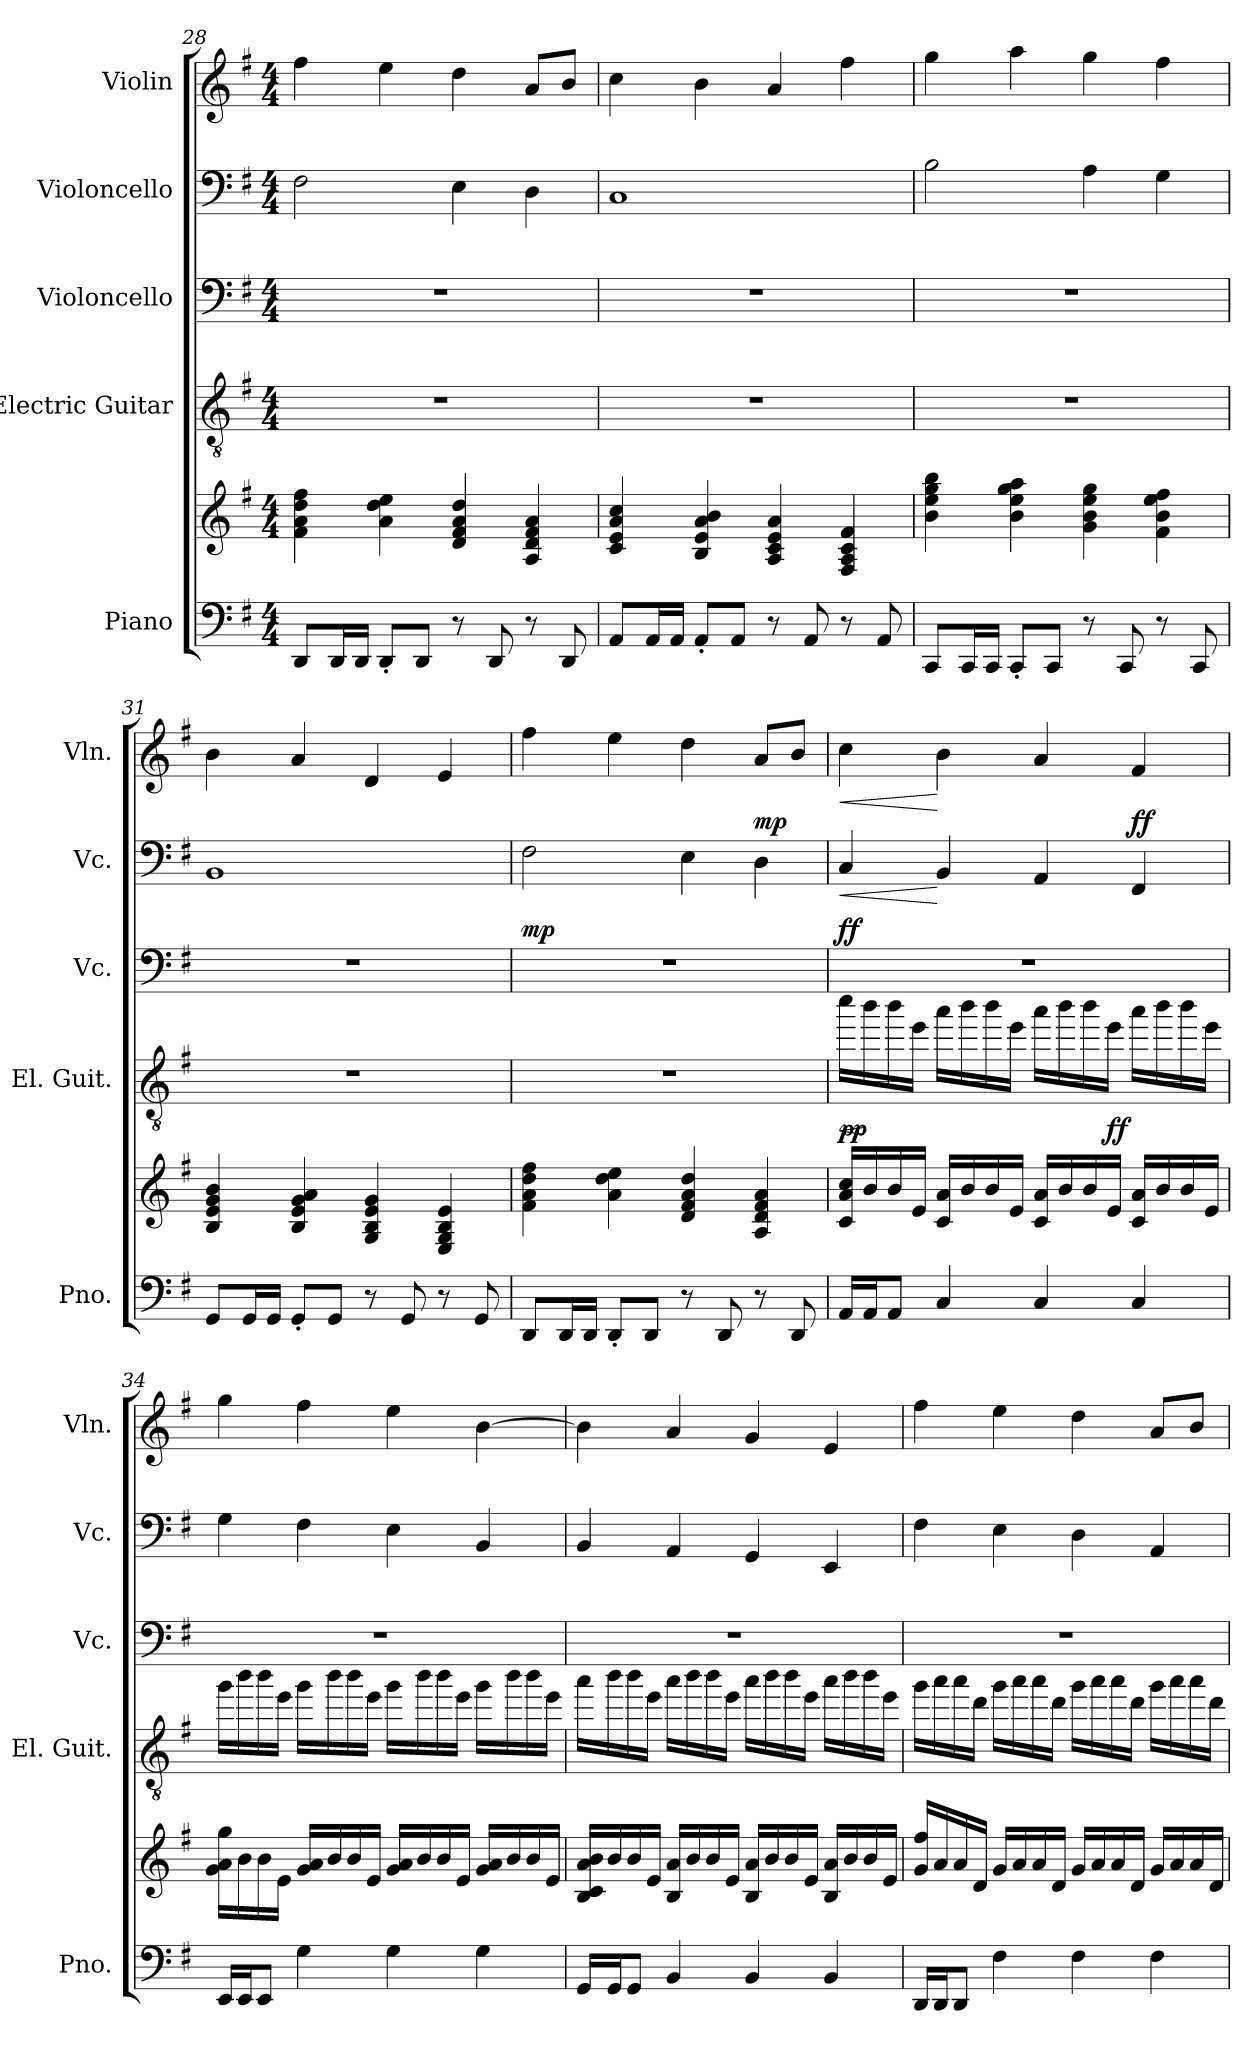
**kern	**kern	**kern	**dynam	**kern	**dynam	**kern	**dynam	**kern	**dynam
*part5	*part5	*part4	*part4	*part3	*part3	*part2	*part2	*part1	*part1
*staff6	*staff5	*staff4	*staff4	*staff3	*staff3	*staff2	*staff2	*staff1	*staff1
*I"Piano	*	*I"Electric Guitar	*	*I"Violoncello	*	*I"Violoncello	*	*I"Violin	*
*I'Pno.	*	*I'El. Guit.	*	*I'Vc.	*	*I'Vc.	*	*I'Vln.	*
*clefF4	*clefG2	*clefGv2	*	*clefF4	*	*clefF4	*	*clefG2	*
*k[f#]	*k[f#]	*k[f#]	*	*k[f#]	*	*k[f#]	*	*k[f#]	*
*M4/4	*M4/4	*M4/4	*	*M4/4	*	*M4/4	*	*M4/4	*
=28	=28	=28	=28	=28	=28	=28	=28	=28	=28
8DD/L	4f#\ 4a\ 4dd\ 4ff#\	1r	.	1r	.	2F#\	.	4ff#\	.
16DD/L	.	.	.	.	.	.	.	.	.
16DD/JJ	.	.	.	.	.	.	.	.	.
8DD'/L	4a\ 4dd\ 4ee\	.	.	.	.	.	.	4ee\	.
8DD/J	.	.	.	.	.	.	.	.	.
8r	4d/ 4f#/ 4a/ 4dd/	.	.	.	.	4E\	.	4dd\	.
8DD/	.	.	.	.	.	.	.	.	.
8r	4A/ 4d/ 4f#/ 4a/	.	.	.	.	4D\	.	8a/L	.
8DD/	.	.	.	.	.	.	.	8b/J	.
!!LO:PB:g=z
=29	=29	=29	=29	=29	=29	=29	=29	=29	=29
8AA/L	4c/ 4e/ 4a/ 4cc/	1r	.	1r	.	1C	.	4cc\	.
16AA/L	.	.	.	.	.	.	.	.	.
16AA/JJ	.	.	.	.	.	.	.	.	.
8AA'/L	4B/ 4e/ 4a/ 4b/	.	.	.	.	.	.	4b\	.
8AA/J	.	.	.	.	.	.	.	.	.
8r	4A/ 4c/ 4e/ 4a/	.	.	.	.	.	.	4a/	.
8AA/	.	.	.	.	.	.	.	.	.
8r	4F#/ 4A/ 4c/ 4f#/	.	.	.	.	.	.	4ff#\	.
8AA/	.	.	.	.	.	.	.	.	.
=30	=30	=30	=30	=30	=30	=30	=30	=30	=30
8CC/L	4b\ 4ee\ 4gg\ 4bb\	1r	.	1r	.	2B\	.	4gg\	.
16CC/L	.	.	.	.	.	.	.	.	.
16CC/JJ	.	.	.	.	.	.	.	.	.
8CC'/L	4b\ 4ee\ 4gg\ 4aa\	.	.	.	.	.	.	4aa\	.
8CC/J	.	.	.	.	.	.	.	.	.
8r	4g\ 4b\ 4ee\ 4gg\	.	.	.	.	4A\	.	4gg\	.
8CC/	.	.	.	.	.	.	.	.	.
8r	4f#\ 4b\ 4ee\ 4ff#\	.	.	.	.	4G\	.	4ff#\	.
8CC/	.	.	.	.	.	.	.	.	.
=31	=31	=31	=31	=31	=31	=31	=31	=31	=31
8GG/L	4B/ 4e/ 4g/ 4b/	1r	.	1r	.	1BB	.	4b\	.
16GG/L	.	.	.	.	.	.	.	.	.
16GG/JJ	.	.	.	.	.	.	.	.	.
8GG'/L	4B/ 4e/ 4g/ 4a/	.	.	.	.	.	.	4a/	.
8GG/J	.	.	.	.	.	.	.	.	.
8r	4G/ 4B/ 4e/ 4g/	.	.	.	.	.	.	4d/	.
8GG/	.	.	.	.	.	.	.	.	.
8r	4E/ 4G/ 4B/ 4e/	.	.	.	.	.	.	4e/	.
8GG/	.	.	.	.	.	.	.	.	.
!!LO:LB:g=z
=32	=32	=32	=32	=32	=32	=32	=32	=32	=32
!	!	!	!	!	!LO:DY:a	!	!	!	!
8DD/L	4f#\ 4a\ 4dd\ 4ff#\	1r	.	1r	mp	2F#\	.	4ff#\	.
16DD/L	.	.	.	.	.	.	.	.	.
16DD/JJ	.	.	.	.	.	.	.	.	.
8DD'/L	4a\ 4dd\ 4ee\	.	.	.	.	.	.	4ee\	.
8DD/J	.	.	.	.	.	.	.	.	.
8r	4d/ 4f#/ 4a/ 4dd/	.	.	.	.	4E\	.	4dd\	.
8DD/	.	.	.	.	.	.	.	.	.
!	!	!	!	!	!	!	!LO:DY:a	!	!
8r	4A/ 4d/ 4f#/ 4a/	.	.	.	.	4D\	mp	8a/L	.
8DD/	.	.	.	.	.	.	.	8b/J	.
=33	=33	=33	=33	=33	=33	=33	=33	=33	=33
!	!	!	!LO:HP:b	!	!	!	!LO:HP:b	!	!LO:HP:b
!	!	!	!LO:DY:n=1:b	!	!LO:DY:a	!	!	!	!
16AA/LL	16c/ 16a/ 16cc/LL	16ccc\LL	< pp	1r	ff	4C/	<	4cc\	<
16AA/J	16b/	16bb\	[	.	.	.	.	.	.
8AA/J	16b/	16bb\	.	.	.	.	.	.	.
.	16e/JJ	16ee\JJ	.	.	.	.	.	.	.
4C/	16c/ 16a/LL	16aa\LL	.	.	.	4BB/	[	4b\	[
.	16b/	16bb\	.	.	.	.	.	.	.
.	16b/	16bb\	.	.	.	.	.	.	.
.	16e/JJ	16ee\JJ	.	.	.	.	.	.	.
4C/	16c/ 16a/LL	16aa\LL	.	.	.	4AA/	.	4a/	.
.	16b/	16bb\	.	.	.	.	.	.	.
.	16b/	16bb\	.	.	.	.	.	.	.
!	!	!	!LO:DY:n=2:b	!	!	!	!	!	!
.	16e/JJ	16ee\JJ	ff	.	.	.	.	.	.
!	!	!	!	!	!	!	!LO:DY:a	!	!
4C/	16c/ 16a/LL	16aa\LL	.	.	.	4FF#/	ff	4f#/	.
.	16b/	16bb\	.	.	.	.	.	.	.
.	16b/	16bb\	.	.	.	.	.	.	.
.	16e/JJ	16ee\JJ	.	.	.	.	.	.	.
!!LO:PB:g=z
=34	=34	=34	=34	=34	=34	=34	=34	=34	=34
16EE/LL	16g\ 16a\ 16gg\LL	16gg\LL	.	1r	.	4G\	.	4gg\	.
16EE/J	16b\	16bb\	.	.	.	.	.	.	.
8EE/J	16b\	16bb\	.	.	.	.	.	.	.
.	16e\JJ	16ee\JJ	.	.	.	.	.	.	.
4G\	16g/ 16a/LL	16gg\LL	.	.	.	4F#\	.	4ff#\	.
.	16b/	16bb\	.	.	.	.	.	.	.
.	16b/	16bb\	.	.	.	.	.	.	.
.	16e/JJ	16ee\JJ	.	.	.	.	.	.	.
4G\	16g/ 16a/LL	16gg\LL	.	.	.	4E\	.	4ee\	.
.	16b/	16bb\	.	.	.	.	.	.	.
.	16b/	16bb\	.	.	.	.	.	.	.
.	16e/JJ	16ee\JJ	.	.	.	.	.	.	.
4G\	16g/ 16a/LL	16gg\LL	.	.	.	4BB/	.	[4b\	.
.	16b/	16bb\	.	.	.	.	.	.	.
.	16b/	16bb\	.	.	.	.	.	.	.
.	16e/JJ	16ee\JJ	.	.	.	.	.	.	.
!!LO:LB:g=z
=35	=35	=35	=35	=35	=35	=35	=35	=35	=35
16GG/LL	16B/ 16c/ 16a/ 16b/LL	16aa\LL	.	1r	.	4BB/	.	4b\]	.
16GG/J	16b/	16bb\	.	.	.	.	.	.	.
8GG/J	16b/	16bb\	.	.	.	.	.	.	.
.	16e/JJ	16ee\JJ	.	.	.	.	.	.	.
4BB/	16B/ 16a/LL	16aa\LL	.	.	.	4AA/	.	4a/	.
.	16b/	16bb\	.	.	.	.	.	.	.
.	16b/	16bb\	.	.	.	.	.	.	.
.	16e/JJ	16ee\JJ	.	.	.	.	.	.	.
4BB/	16B/ 16a/LL	16aa\LL	.	.	.	4GG/	.	4g/	.
.	16b/	16bb\	.	.	.	.	.	.	.
.	16b/	16bb\	.	.	.	.	.	.	.
.	16e/JJ	16ee\JJ	.	.	.	.	.	.	.
4BB/	16B/ 16a/LL	16aa\LL	.	.	.	4EE/	.	4e/	.
.	16b/	16bb\	.	.	.	.	.	.	.
.	16b/	16bb\	.	.	.	.	.	.	.
.	16e/JJ	16ee\JJ	.	.	.	.	.	.	.
!!LO:PB:g=z
=36	=36	=36	=36	=36	=36	=36	=36	=36	=36
16DD/LL	16g/ 16ff#/LL	16gg\LL	.	1r	.	4F#\	.	4ff#\	.
16DD/J	16a/	16aa\	.	.	.	.	.	.	.
8DD/J	16a/	16aa\	.	.	.	.	.	.	.
.	16d/JJ	16dd\JJ	.	.	.	.	.	.	.
4F#\	16g/LL	16gg\LL	.	.	.	4E\	.	4ee\	.
.	16a/	16aa\	.	.	.	.	.	.	.
.	16a/	16aa\	.	.	.	.	.	.	.
.	16d/JJ	16dd\JJ	.	.	.	.	.	.	.
4F#\	16g/LL	16gg\LL	.	.	.	4D\	.	4dd\	.
.	16a/	16aa\	.	.	.	.	.	.	.
.	16a/	16aa\	.	.	.	.	.	.	.
.	16d/JJ	16dd\JJ	.	.	.	.	.	.	.
4F#\	16g/LL	16gg\LL	.	.	.	4AA/	.	8a/L	.
.	16a/	16aa\	.	.	.	.	.	.	.
.	16a/	16aa\	.	.	.	.	.	8b/J	.
.	16d/JJ	16dd\JJ	.	.	.	.	.	.	.
=	=	=	=	=	=	=	=	=	=
*-	*-	*-	*-	*-	*-	*-	*-	*-	*-
